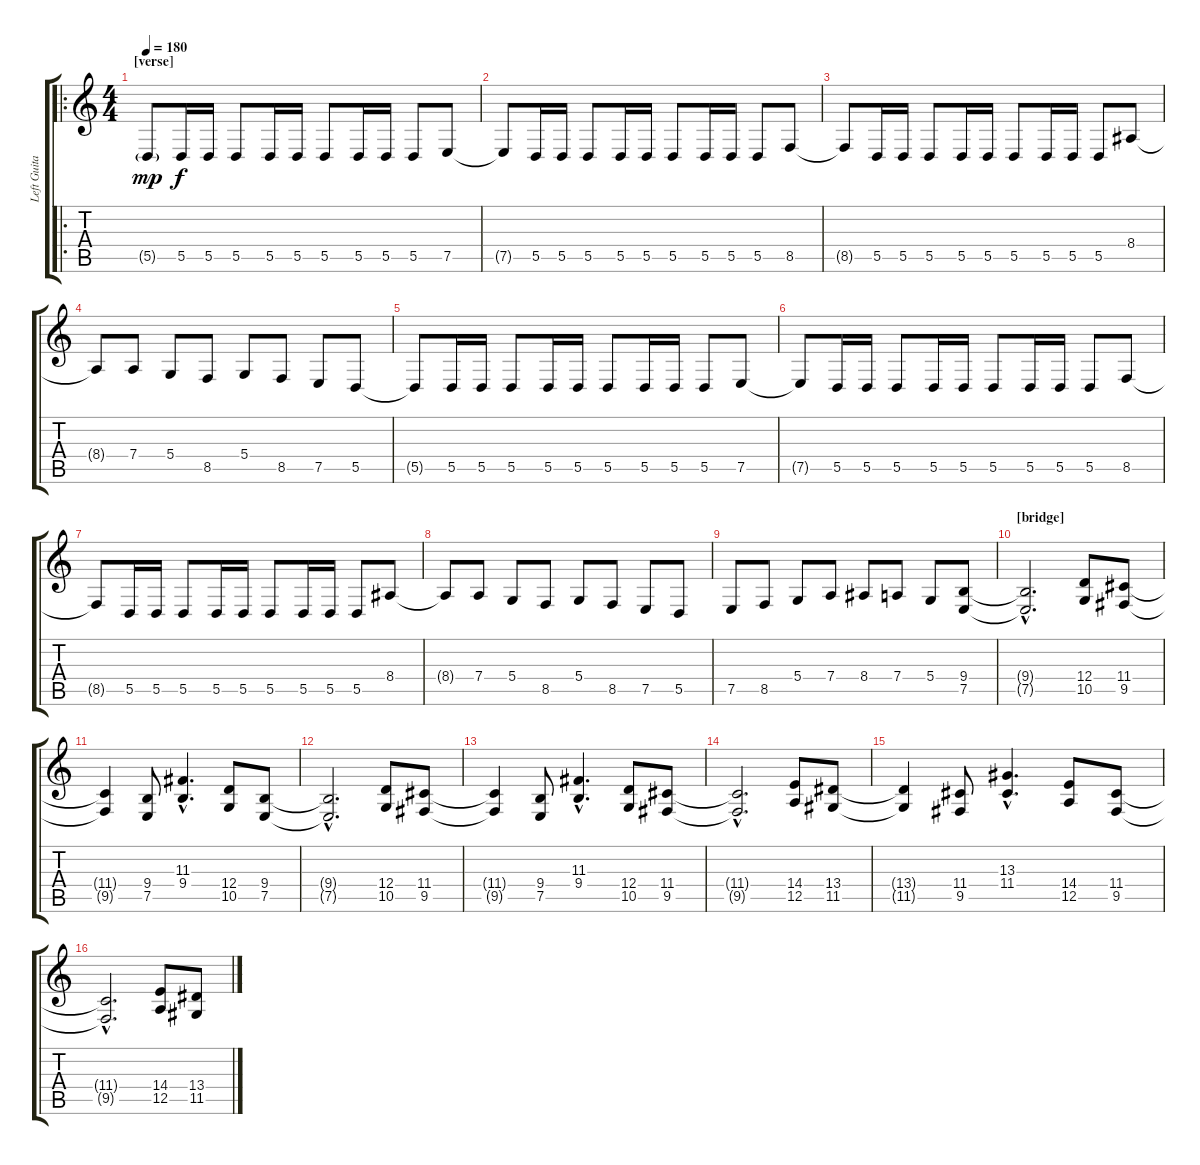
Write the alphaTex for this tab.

\track ("Left Guitar Synth" "Left Guita") {instrument pad5bowed}
\staff {score tabs}
\tuning (E4 B3 G3 D3 A2 E2) {hide}
\ro
\ts (4 4)
\section ("" "[verse]")
\tempo 180
\clef g2
\ks c
5.5{g}.8{dy mp} 5.5.16{dy f} 5.5.16 5.5.8 5.5.16 5.5.16 5.5.8 5.5.16 5.5.16 5.5.8 7.5.8 |
7.5{t}.8 5.5.16 5.5.16 5.5.8 5.5.16 5.5.16 5.5.8 5.5.16 5.5.16 5.5.8 8.5.8 |
8.5{t}.8 5.5.16 5.5.16 5.5.8 5.5.16 5.5.16 5.5.8 5.5.16 5.5.16 5.5.8 8.4.8 |
8.4{t}.8 7.4.8 5.4.8 8.5.8 5.4.8 8.5.8 7.5.8 5.5.8 |
5.5{t}.8 5.5.16 5.5.16 5.5.8 5.5.16 5.5.16 5.5.8 5.5.16 5.5.16 5.5.8 7.5.8 |
7.5{t}.8 5.5.16 5.5.16 5.5.8 5.5.16 5.5.16 5.5.8 5.5.16 5.5.16 5.5.8 8.5.8 |
8.5{t}.8 5.5.16 5.5.16 5.5.8 5.5.16 5.5.16 5.5.8 5.5.16 5.5.16 5.5.8 8.4.8 |
8.4{t}.8 7.4.8 5.4.8 8.5.8 5.4.8 8.5.8 7.5.8 5.5.8 |
7.5.8 8.5.8 5.4.8 7.4.8 8.4.8 7.4.8 5.4.8 (9.4 7.5).8 |
\section ("" "[bridge]")
(9.4{hac t} 7.5{hac t}).2{d} (12.4 10.5).8 (11.4 9.5).8 |
(11.4{t} 9.5{t}).4 (9.4 7.5).8 (11.3{hac} 9.4{hac}).4{d} (12.4 10.5).8 (9.4 7.5).8 |
(9.4{hac t} 7.5{hac t}).2{d} (12.4 10.5).8 (11.4 9.5).8 |
(11.4{t} 9.5{t}).4 (9.4 7.5).8 (11.3{hac} 9.4{hac}).4{d} (12.4 10.5).8 (11.4 9.5).8 |
(11.4{hac t} 9.5{hac t}).2{d} (14.4 12.5).8 (13.4 11.5).8 |
(13.4{t} 11.5{t}).4 (11.4 9.5).8 (13.3{hac} 11.4{hac}).4{d} (14.4 12.5).8 (11.4 9.5).8 |
(11.4{hac t} 9.5{hac t}).2{d} (14.4 12.5).8 (13.4 11.5).8
